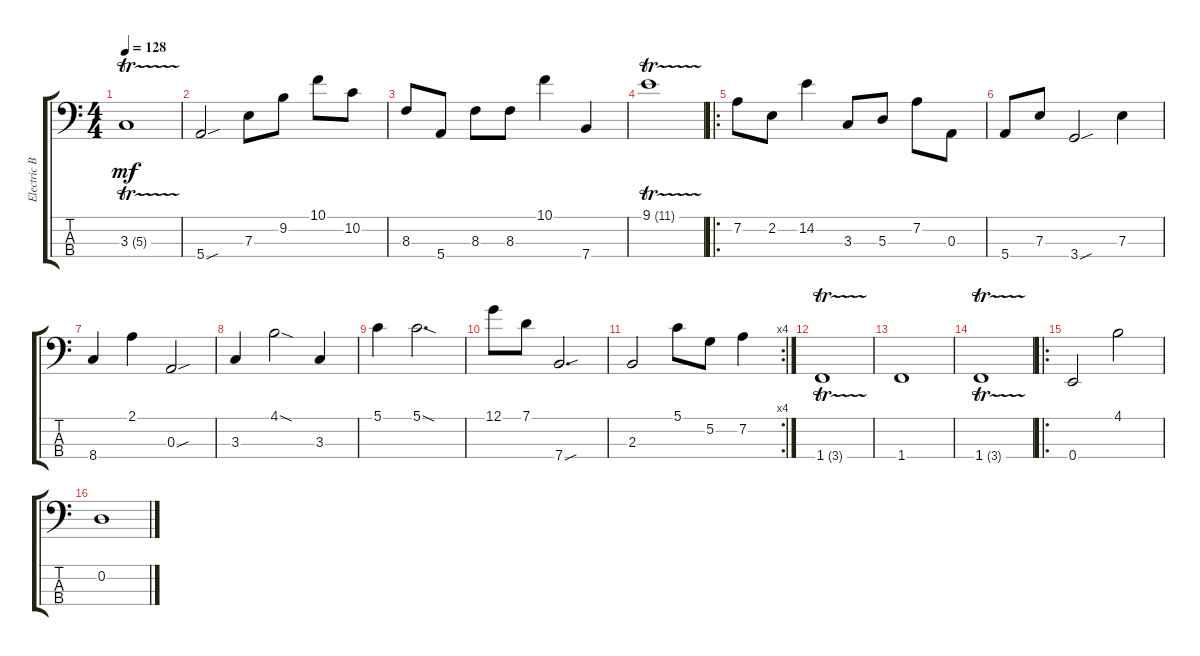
\track ("Electric Bass" "Electric B") {instrument electricbassfinger}
\staff {score tabs}
\tuning (G2 D2 A1 E1) {hide}
\ts (4 4)
\tempo 128
\clef f4
\ks c
3.3{tr (5 16)}.1{dy mf instrument electricbassfinger} |
5.4{sou}.2 7.3.8 9.2.8 10.1.8 10.2.8 |
8.3.8 5.4.8 8.3.8 8.3.8 10.1.4 7.4.4 |
9.1{tr (11 16)}.1 |
\ro
7.2.8 2.2.8 14.2.4 3.3.8 5.3.8 7.2.8 0.3.8 |
5.4.8 7.3.8 3.4{sou}.2 7.3.4 |
8.4.4 2.1.4 0.3{sou}.2 |
3.3.4 4.1{sod}.2 3.3.4 |
5.1.4 5.1{sod}.2{d} |
12.1.8 7.1.8 7.4{sou}.2{d} |
\rc 4
2.3.2 5.1.8 5.2.8 7.2.4 |
1.4{tr (3 16)}.1 |
1.4.1 |
1.4{tr (3 16)}.1 |
\ro
0.4.2 4.1.2 |
0.2.1
